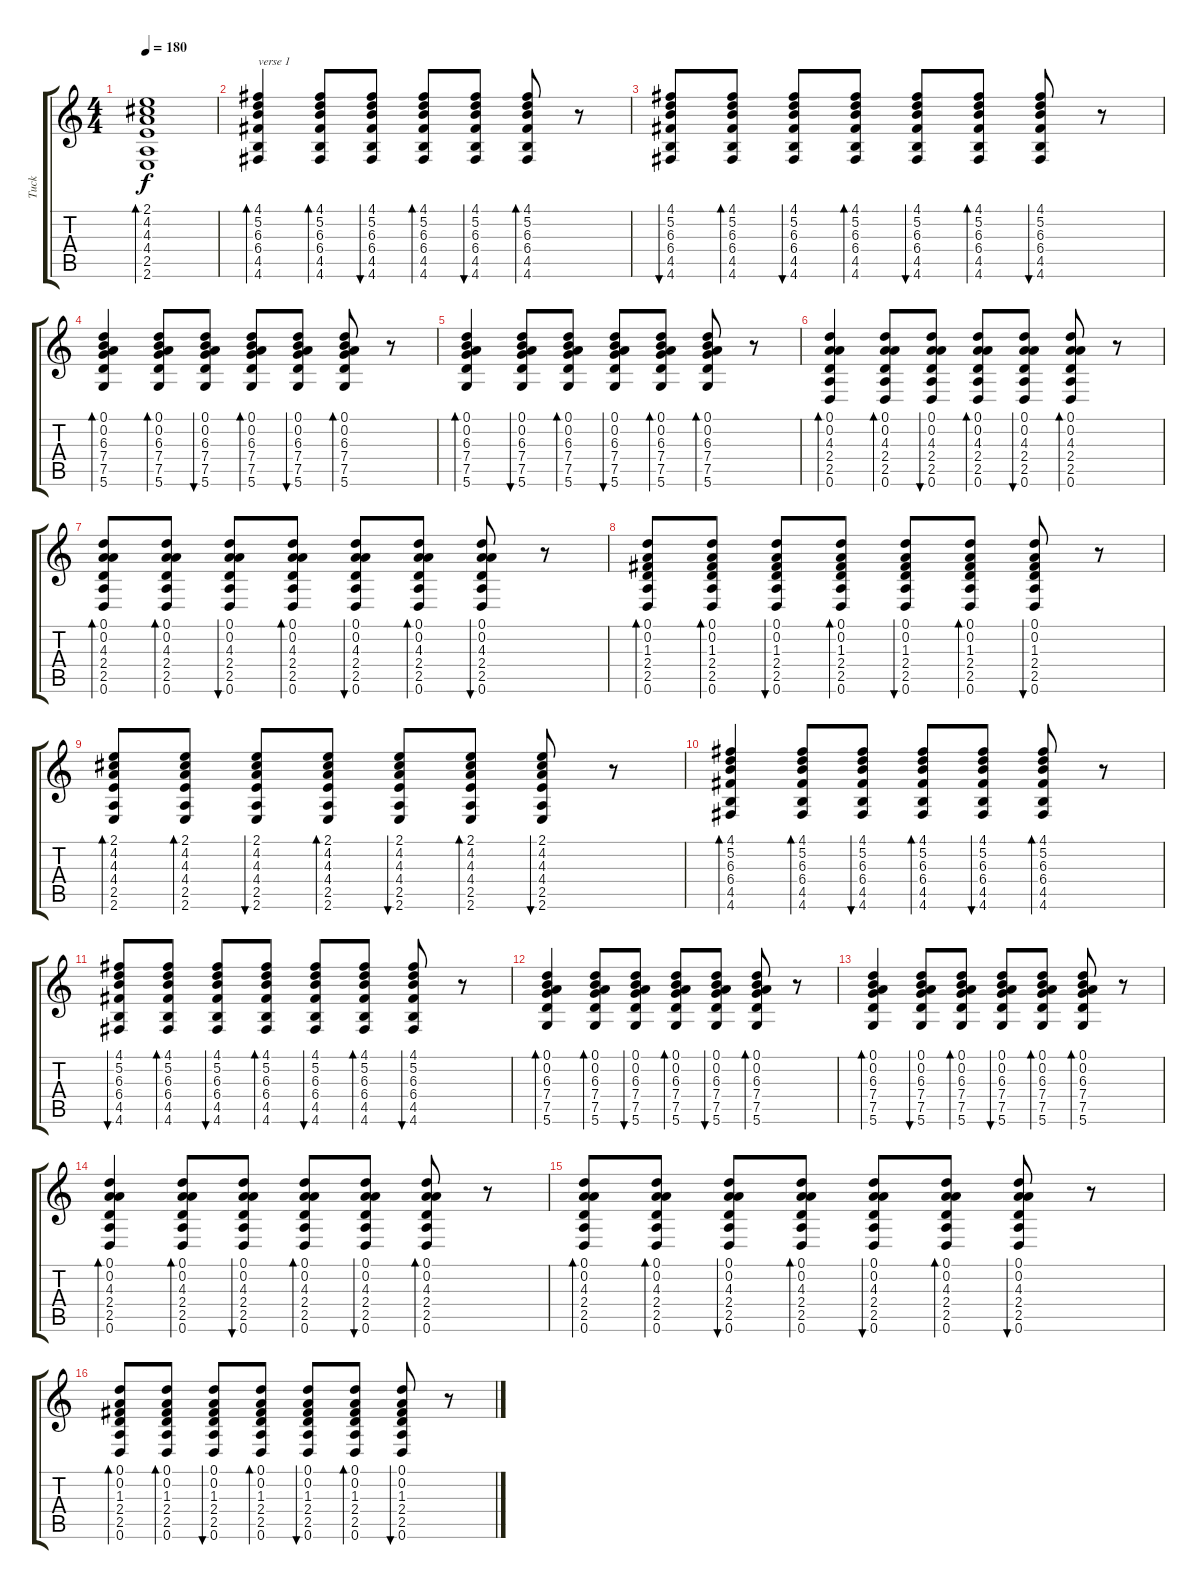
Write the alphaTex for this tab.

\track ("Tuck" "Tuck") {instrument acousticguitarsteel}
\staff {score tabs}
\tuning (D4 A3 F3 C3 G2 D2) {hide}
\ts (4 4)
\tempo 180
\clef g2
\ks c
(2.1 4.2 4.3 4.4 2.5 2.6).1{bd 30 dy f} |
(4.1 5.2 6.3 6.4 4.5 4.6).4{bd 30 txt "verse 1"} (4.1 5.2 6.3 6.4 4.5 4.6).8{bd 30} (4.1 5.2 6.3 6.4 4.5 4.6).8{bu 30} (4.1 5.2 6.3 6.4 4.5 4.6).8{bd 30} (4.1 5.2 6.3 6.4 4.5 4.6).8{bu 30} (4.1 5.2 6.3 6.4 4.5 4.6).8{bd 30} r.8 |
(4.1 5.2 6.3 6.4 4.5 4.6).8{bu 30} (4.1 5.2 6.3 6.4 4.5 4.6).8{bd 30} (4.1 5.2 6.3 6.4 4.5 4.6).8{bu 30} (4.1 5.2 6.3 6.4 4.5 4.6).8{bd 30} (4.1 5.2 6.3 6.4 4.5 4.6).8{bu 30} (4.1 5.2 6.3 6.4 4.5 4.6).8{bd 30} (4.1 5.2 6.3 6.4 4.5 4.6).8{bu 30} r.8 |
(0.1 0.2 6.3 7.4 7.5 5.6).4{bd 30} (0.1 0.2 6.3 7.4 7.5 5.6).8{bd 30} (0.1 0.2 6.3 7.4 7.5 5.6).8{bu 30} (0.1 0.2 6.3 7.4 7.5 5.6).8{bd 30} (0.1 0.2 6.3 7.4 7.5 5.6).8{bu 30} (0.1 0.2 6.3 7.4 7.5 5.6).8{bd 30} r.8 |
(0.1 0.2 6.3 7.4 7.5 5.6).4{bd 30} (0.1 0.2 6.3 7.4 7.5 5.6).8{bu 30} (0.1 0.2 6.3 7.4 7.5 5.6).8{bd 30} (0.1 0.2 6.3 7.4 7.5 5.6).8{bu 30} (0.1 0.2 6.3 7.4 7.5 5.6).8{bd 30} (0.1 0.2 6.3 7.4 7.5 5.6).8{bd 30} r.8 |
(0.1 0.2 4.3 2.4 2.5 0.6).4{bd 30} (0.1 0.2 4.3 2.4 2.5 0.6).8{bd 30} (0.1 0.2 4.3 2.4 2.5 0.6).8{bu 30} (0.1 0.2 4.3 2.4 2.5 0.6).8{bd 30} (0.1 0.2 4.3 2.4 2.5 0.6).8{bu 30} (0.1 0.2 4.3 2.4 2.5 0.6).8{bd 30} r.8 |
(0.1 0.2 4.3 2.4 2.5 0.6).8{bd 30} (0.1 0.2 4.3 2.4 2.5 0.6).8{bd 30} (0.1 0.2 4.3 2.4 2.5 0.6).8{bu 30} (0.1 0.2 4.3 2.4 2.5 0.6).8{bd 30} (0.1 0.2 4.3 2.4 2.5 0.6).8{bu 30} (0.1 0.2 4.3 2.4 2.5 0.6).8{bd 30} (0.1 0.2 4.3 2.4 2.5 0.6).8{bu 30} r.8 |
(0.1 0.2 1.3 2.4 2.5 0.6).8{bd 30} (0.1 0.2 1.3 2.4 2.5 0.6).8{bd 30} (0.1 0.2 1.3 2.4 2.5 0.6).8{bu 30} (0.1 0.2 1.3 2.4 2.5 0.6).8{bd 30} (0.1 0.2 1.3 2.4 2.5 0.6).8{bu 30} (0.1 0.2 1.3 2.4 2.5 0.6).8{bd 30} (0.1 0.2 1.3 2.4 2.5 0.6).8{bu 30} r.8 |
(2.1 4.2 4.3 4.4 2.5 2.6).8{bd 30} (2.1 4.2 4.3 4.4 2.5 2.6).8{bd 30} (2.1 4.2 4.3 4.4 2.5 2.6).8{bu 30} (2.1 4.2 4.3 4.4 2.5 2.6).8{bd 30} (2.1 4.2 4.3 4.4 2.5 2.6).8{bu 30} (2.1 4.2 4.3 4.4 2.5 2.6).8{bd 30} (2.1 4.2 4.3 4.4 2.5 2.6).8{bu 30} r.8 |
(4.1 5.2 6.3 6.4 4.5 4.6).4{bd 30} (4.1 5.2 6.3 6.4 4.5 4.6).8{bd 30} (4.1 5.2 6.3 6.4 4.5 4.6).8{bu 30} (4.1 5.2 6.3 6.4 4.5 4.6).8{bd 30} (4.1 5.2 6.3 6.4 4.5 4.6).8{bu 30} (4.1 5.2 6.3 6.4 4.5 4.6).8{bd 30} r.8 |
(4.1 5.2 6.3 6.4 4.5 4.6).8{bu 30} (4.1 5.2 6.3 6.4 4.5 4.6).8{bd 30} (4.1 5.2 6.3 6.4 4.5 4.6).8{bu 30} (4.1 5.2 6.3 6.4 4.5 4.6).8{bd 30} (4.1 5.2 6.3 6.4 4.5 4.6).8{bu 30} (4.1 5.2 6.3 6.4 4.5 4.6).8{bd 30} (4.1 5.2 6.3 6.4 4.5 4.6).8{bu 30} r.8 |
(0.1 0.2 6.3 7.4 7.5 5.6).4{bd 30} (0.1 0.2 6.3 7.4 7.5 5.6).8{bd 30} (0.1 0.2 6.3 7.4 7.5 5.6).8{bu 30} (0.1 0.2 6.3 7.4 7.5 5.6).8{bd 30} (0.1 0.2 6.3 7.4 7.5 5.6).8{bu 30} (0.1 0.2 6.3 7.4 7.5 5.6).8{bd 30} r.8 |
(0.1 0.2 6.3 7.4 7.5 5.6).4{bd 30} (0.1 0.2 6.3 7.4 7.5 5.6).8{bu 30} (0.1 0.2 6.3 7.4 7.5 5.6).8{bd 30} (0.1 0.2 6.3 7.4 7.5 5.6).8{bu 30} (0.1 0.2 6.3 7.4 7.5 5.6).8{bd 30} (0.1 0.2 6.3 7.4 7.5 5.6).8{bd 30} r.8 |
(0.1 0.2 4.3 2.4 2.5 0.6).4{bd 30} (0.1 0.2 4.3 2.4 2.5 0.6).8{bd 30} (0.1 0.2 4.3 2.4 2.5 0.6).8{bu 30} (0.1 0.2 4.3 2.4 2.5 0.6).8{bd 30} (0.1 0.2 4.3 2.4 2.5 0.6).8{bu 30} (0.1 0.2 4.3 2.4 2.5 0.6).8{bd 30} r.8 |
(0.1 0.2 4.3 2.4 2.5 0.6).8{bd 30} (0.1 0.2 4.3 2.4 2.5 0.6).8{bd 30} (0.1 0.2 4.3 2.4 2.5 0.6).8{bu 30} (0.1 0.2 4.3 2.4 2.5 0.6).8{bd 30} (0.1 0.2 4.3 2.4 2.5 0.6).8{bu 30} (0.1 0.2 4.3 2.4 2.5 0.6).8{bd 30} (0.1 0.2 4.3 2.4 2.5 0.6).8{bu 30} r.8 |
(0.1 0.2 1.3 2.4 2.5 0.6).8{bd 30} (0.1 0.2 1.3 2.4 2.5 0.6).8{bd 30} (0.1 0.2 1.3 2.4 2.5 0.6).8{bu 30} (0.1 0.2 1.3 2.4 2.5 0.6).8{bd 30} (0.1 0.2 1.3 2.4 2.5 0.6).8{bu 30} (0.1 0.2 1.3 2.4 2.5 0.6).8{bd 30} (0.1 0.2 1.3 2.4 2.5 0.6).8{bu 30} r.8
